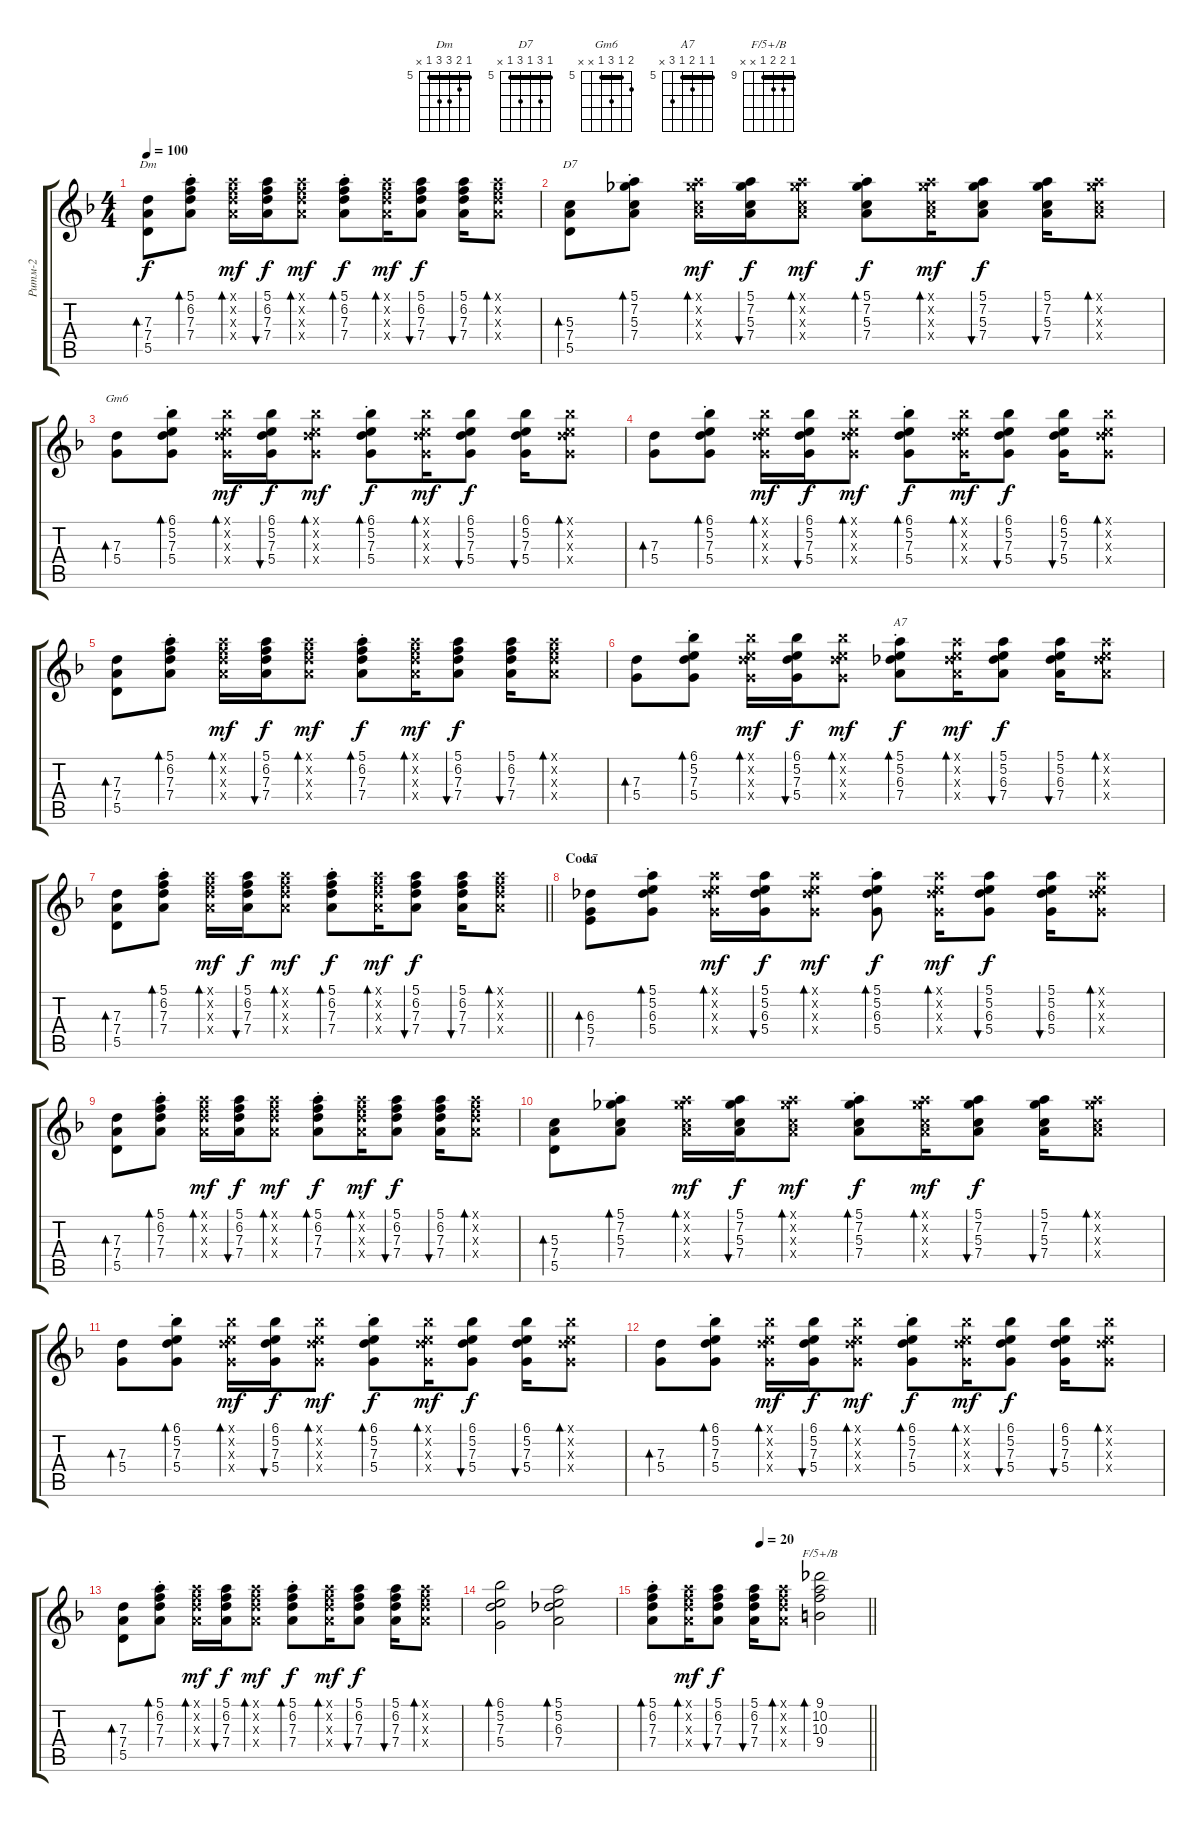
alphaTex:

\track ("Ритм-2" "Ритм-2") {instrument electricguitarmuted}
\staff {score tabs}
\tuning (E4 B3 G3 D3 A2 E2) {hide}
\chord ("Dm" 5 6 7 7 5 x) {firstfret 5 barre 5}
\chord ("D7" 5 7 5 7 5 x) {firstfret 5 barre 5}
\chord ("Gm6" 6 5 7 5 x x) {firstfret 5 barre 5}
\chord ("A7" 5 5 6 5 7 5) {firstfret 5 barre 5}
\chord ("A7" 5 5 6 5 7 x) {firstfret 5 barre 5}
\chord ("F/5+/B" 9 10 10 9 x x) {firstfret 9 barre 9}
\ts (4 4)
\tempo 100
\clef g2
\ks dminor
(7.3 7.4 5.5).8{bd 30 ch "Dm" dy f} (5.1{st} 6.2 7.3{st} 7.4{st}).8{bd 30} (5.1{x} 6.2{x} 7.3{x} 7.4{x}).16{bd 30 dy mf} (5.1 6.2 7.3 7.4).16{bu 30 dy f} (5.1{x} 6.2{x} 7.3{x} 7.4{x}).8{bd 30 dy mf} (5.1{st} 6.2{st} 7.3{st} 7.4{st}).8{bd 30 dy f} (5.1{x} 6.2{x} 7.3{x} 7.4{x}).16{bd 30 dy mf} (5.1 6.2 7.3 7.4).8{bu 30 dy f} (5.1 6.2 7.3 7.4).16{bu 30} (5.1{x} 6.2{x} 7.3{x} 7.4{x}).8{bd 30} |
(5.3 7.4 5.5).8{bd 30 ch "D7"} (5.1{st} 7.2{st} 5.3{st} 7.4{st}).8{bd 30} (5.1{x} 7.2{x} 5.3{x} 7.4{x}).16{bd 30 dy mf} (5.1 7.2 5.3 7.4).16{bu 30 dy f} (5.1{x} 7.2{x} 5.3{x} 7.4{x}).8{bd 30 dy mf} (5.1{st} 7.2{st} 5.3{st} 7.4{st}).8{bd 30 dy f} (5.1{x} 7.2{x} 5.3{x} 7.4{x}).16{bd 30 dy mf} (5.1 7.2 5.3 7.4).8{bu 30 dy f} (5.1 7.2 5.3 7.4).16{bu 30} (5.1{x} 7.2{x} 5.3{x} 7.4{x}).8{bd 30} |
(7.3 5.4).8{bd 30 ch "Gm6"} (6.1{st} 5.2{st} 7.3{st} 5.4{st}).8{bd 30} (6.1{x} 5.2{x} 7.3{x} 5.4{x}).16{bd 30 dy mf} (6.1 5.2 7.3 5.4).16{bu 30 dy f} (6.1{x} 5.2{x} 7.3{x} 5.4{x}).8{bd 30 dy mf} (6.1{st} 5.2{st} 7.3{st} 5.4{st}).8{bd 30 dy f} (6.1{x} 5.2{x} 7.3{x} 5.4{x}).16{bd 30 dy mf} (6.1 5.2 7.3 5.4).8{bu 30 dy f} (6.1 5.2 7.3 5.4).16{bu 30} (6.1{x} 5.2{x} 7.3{x} 5.4{x}).8{bd 30} |
(7.3 5.4).8{bd 30} (6.1{st} 5.2{st} 7.3{st} 5.4{st}).8{bd 30} (6.1{x} 5.2{x} 7.3{x} 5.4{x}).16{bd 30 dy mf} (6.1 5.2 7.3 5.4).16{bu 30 dy f} (6.1{x} 5.2{x} 7.3{x} 5.4{x}).8{bd 30 dy mf} (6.1{st} 5.2{st} 7.3{st} 5.4{st}).8{bd 30 dy f} (6.1{x} 5.2{x} 7.3{x} 5.4{x}).16{bd 30 dy mf} (6.1 5.2 7.3 5.4).8{bu 30 dy f} (6.1 5.2 7.3 5.4).16{bu 30} (6.1{x} 5.2{x} 7.3{x} 5.4{x}).8{bd 30} |
(7.3 7.4 5.5).8{bd 30} (5.1{st} 6.2 7.3{st} 7.4{st}).8{bd 30} (5.1{x} 6.2{x} 7.3{x} 7.4{x}).16{bd 30 dy mf} (5.1 6.2 7.3 7.4).16{bu 30 dy f} (5.1{x} 6.2{x} 7.3{x} 7.4{x}).8{bd 30 dy mf} (5.1{st} 6.2{st} 7.3{st} 7.4{st}).8{bd 30 dy f} (5.1{x} 6.2{x} 7.3{x} 7.4{x}).16{bd 30 dy mf} (5.1 6.2 7.3 7.4).8{bu 30 dy f} (5.1 6.2 7.3 7.4).16{bu 30} (5.1{x} 6.2{x} 7.3{x} 7.4{x}).8{bd 30} |
(7.3 5.4).8{bd 30} (6.1{st} 5.2{st} 7.3{st} 5.4{st}).8{bd 30} (6.1{x} 5.2{x} 7.3{x} 5.4{x}).16{bd 30 dy mf} (6.1 5.2 7.3 5.4).16{bu 30 dy f} (6.1{x} 5.2{x} 7.3{x} 5.4{x}).8{bd 30 dy mf} (5.1{st} 5.2{st} 6.3{st} 7.4{st}).8{bd 30 ch "A7" dy f} (5.1{x} 5.2{x} 6.3{x} 7.4{x}).16{bd 30 dy mf} (5.1 5.2 6.3 7.4).8{bu 30 dy f} (5.1 5.2 6.3 7.4).16{bu 30} (5.1{x} 5.2{x} 6.3{x} 7.4{x}).8{bd 30} |
\barLineRight lightlight
(7.3 7.4 5.5).8{bd 30} (5.1{st} 6.2 7.3{st} 7.4{st}).8{bd 30} (5.1{x} 6.2{x} 7.3{x} 7.4{x}).16{bd 30 dy mf} (5.1 6.2 7.3 7.4).16{bu 30 dy f} (5.1{x} 6.2{x} 7.3{x} 7.4{x}).8{bd 30 dy mf} (5.1{st} 6.2{st} 7.3{st} 7.4{st}).8{bd 30 dy f} (5.1{x} 6.2{x} 7.3{x} 7.4{x}).16{bd 30 dy mf} (5.1 6.2 7.3 7.4).8{bu 30 dy f} (5.1 6.2 7.3 7.4).16{bu 30} (5.1{x} 6.2{x} 7.3{x} 7.4{x}).8{bd 30} |
\section ("" "Coda")
(6.3 5.4 7.5).8{bd 30 ch "A7"} (5.1{st} 5.2 6.3{st} 5.4{st}).8{bd 30} (5.1{x} 5.2{x} 6.3{x} 5.4{x}).16{bd 30 dy mf} (5.1 5.2 6.3 5.4).16{bu 30 dy f} (5.1{x} 5.2{x} 6.3{x} 5.4{x}).8{bd 30 dy mf} (5.1{st} 5.2{st} 6.3{st} 5.4{st}).8{bd 30 dy f beam split} (5.1{x} 5.2{x} 6.3{x} 5.4{x}).16{bd 30 dy mf} (5.1 5.2 6.3 5.4).8{bu 30 dy f} (5.1 5.2 6.3 5.4).16{bu 30} (5.1{x} 5.2{x} 6.3{x} 5.4{x}).8{bd 30} |
(7.3 7.4 5.5).8{bd 30} (5.1{st} 6.2 7.3{st} 7.4{st}).8{bd 30} (5.1{x} 6.2{x} 7.3{x} 7.4{x}).16{bd 30 dy mf} (5.1 6.2 7.3 7.4).16{bu 30 dy f} (5.1{x} 6.2{x} 7.3{x} 7.4{x}).8{bd 30 dy mf} (5.1{st} 6.2{st} 7.3{st} 7.4{st}).8{bd 30 dy f} (5.1{x} 6.2{x} 7.3{x} 7.4{x}).16{bd 30 dy mf} (5.1 6.2 7.3 7.4).8{bu 30 dy f} (5.1 6.2 7.3 7.4).16{bu 30} (5.1{x} 6.2{x} 7.3{x} 7.4{x}).8{bd 30} |
(5.3 7.4 5.5).8{bd 30} (5.1{st} 7.2{st} 5.3{st} 7.4{st}).8{bd 30} (5.1{x} 7.2{x} 5.3{x} 7.4{x}).16{bd 30 dy mf} (5.1 7.2 5.3 7.4).16{bu 30 dy f} (5.1{x} 7.2{x} 5.3{x} 7.4{x}).8{bd 30 dy mf} (5.1{st} 7.2{st} 5.3{st} 7.4{st}).8{bd 30 dy f} (5.1{x} 7.2{x} 5.3{x} 7.4{x}).16{bd 30 dy mf} (5.1 7.2 5.3 7.4).8{bu 30 dy f} (5.1 7.2 5.3 7.4).16{bu 30} (5.1{x} 7.2{x} 5.3{x} 7.4{x}).8{bd 30} |
(7.3 5.4).8{bd 30} (6.1{st} 5.2{st} 7.3{st} 5.4{st}).8{bd 30} (6.1{x} 5.2{x} 7.3{x} 5.4{x}).16{bd 30 dy mf} (6.1 5.2 7.3 5.4).16{bu 30 dy f} (6.1{x} 5.2{x} 7.3{x} 5.4{x}).8{bd 30 dy mf} (6.1{st} 5.2{st} 7.3{st} 5.4{st}).8{bd 30 dy f} (6.1{x} 5.2{x} 7.3{x} 5.4{x}).16{bd 30 dy mf} (6.1 5.2 7.3 5.4).8{bu 30 dy f} (6.1 5.2 7.3 5.4).16{bu 30} (6.1{x} 5.2{x} 7.3{x} 5.4{x}).8{bd 30} |
(7.3 5.4).8{bd 30} (6.1{st} 5.2{st} 7.3{st} 5.4{st}).8{bd 30} (6.1{x} 5.2{x} 7.3{x} 5.4{x}).16{bd 30 dy mf} (6.1 5.2 7.3 5.4).16{bu 30 dy f} (6.1{x} 5.2{x} 7.3{x} 5.4{x}).8{bd 30 dy mf} (6.1{st} 5.2{st} 7.3{st} 5.4{st}).8{bd 30 dy f} (6.1{x} 5.2{x} 7.3{x} 5.4{x}).16{bd 30 dy mf} (6.1 5.2 7.3 5.4).8{bu 30 dy f} (6.1 5.2 7.3 5.4).16{bu 30} (6.1{x} 5.2{x} 7.3{x} 5.4{x}).8{bd 30} |
(7.3 7.4 5.5).8{bd 30} (5.1{st} 6.2 7.3{st} 7.4{st}).8{bd 30} (5.1{x} 6.2{x} 7.3{x} 7.4{x}).16{bd 30 dy mf} (5.1 6.2 7.3 7.4).16{bu 30 dy f} (5.1{x} 6.2{x} 7.3{x} 7.4{x}).8{bd 30 dy mf} (5.1{st} 6.2{st} 7.3{st} 7.4{st}).8{bd 30 dy f} (5.1{x} 6.2{x} 7.3{x} 7.4{x}).16{bd 30 dy mf} (5.1 6.2 7.3 7.4).8{bu 30 dy f} (5.1 6.2 7.3 7.4).16{bu 30} (5.1{x} 6.2{x} 7.3{x} 7.4{x}).8{bd 30} |
(6.1 5.2 7.3 5.4).2{bd 30} (5.1 5.2 6.3 7.4).2{bd 30} |
\tempo (20 0.5)
\barLineRight lightlight
(5.1{st} 6.2{st} 7.3{st} 7.4{st}).8{bd 30} (5.1{x} 6.2{x} 7.3{x} 7.4{x}).16{bd 30 dy mf} (5.1 6.2 7.3 7.4).8{bu 30 dy f} (5.1 6.2 7.3 7.4).16{bu 30} (5.1{x} 6.2{x} 7.3{x} 7.4{x}).8{bd 30} (9.1 10.2 10.3 9.4).2{bd 60 ch "F/5+/B"}
